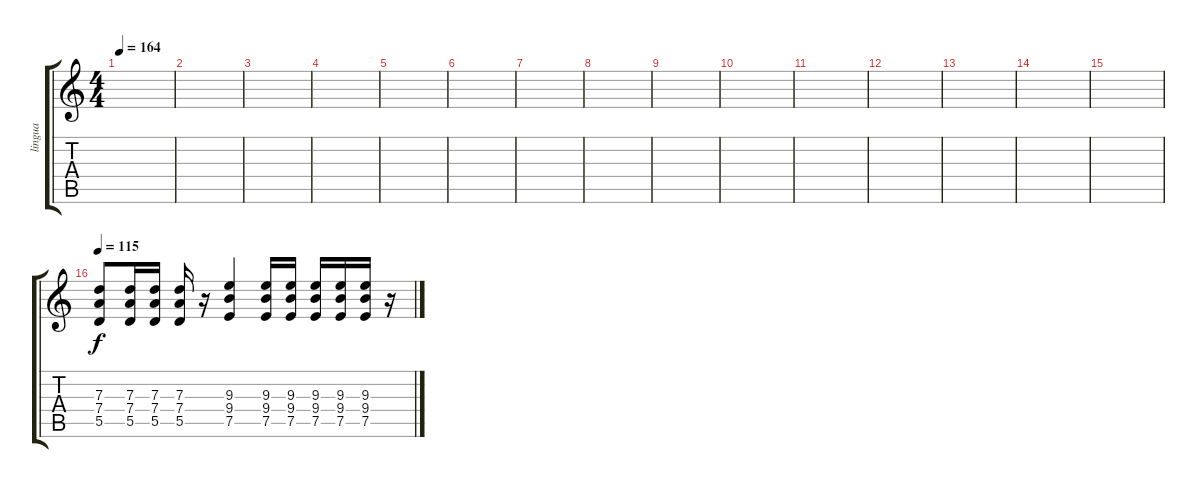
\track ("lingua" "lingua") {instrument overdrivenguitar}
\staff {score tabs}
\tuning (E4 B3 G3 D3 A2 E2) {hide}
\ts (4 4)
\tempo 164
\clef g2
\ks c
|
|
|
|
|
|
|
|
|
|
|
|
|
|
|
\tempo 115
(7.3 7.4 5.5).8 (7.3 7.4 5.5).16 (7.3 7.4 5.5).16 (7.3 7.4 5.5).16 r.16 (9.3 9.4 7.5).4 (9.3 9.4 7.5).16 (9.3 9.4 7.5).16 (9.3 9.4 7.5).16 (9.3 9.4 7.5).16 (9.3 9.4 7.5).16 r.16
